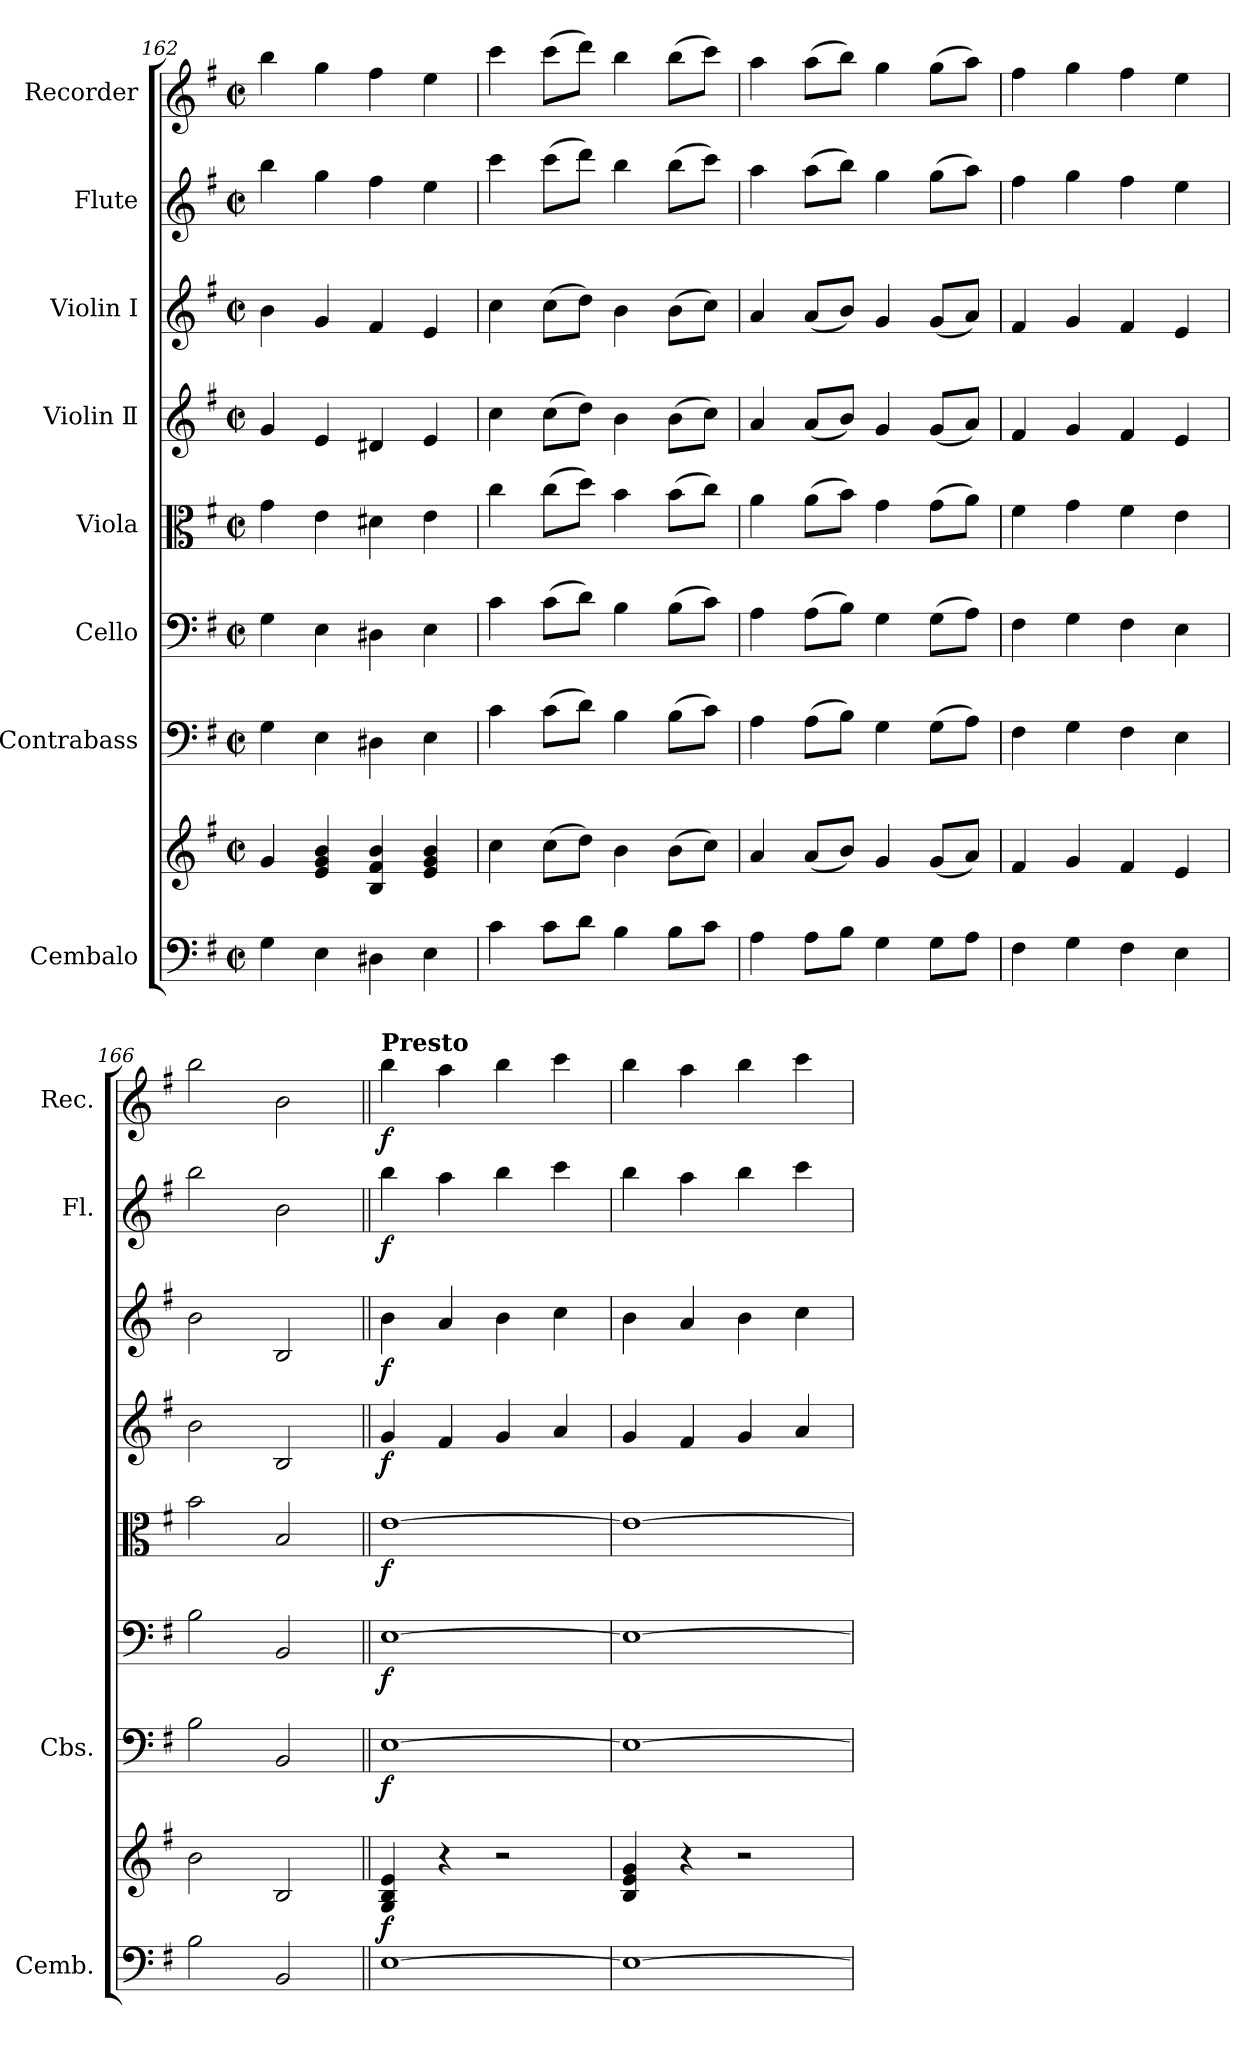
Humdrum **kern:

**kern	**kern	**dynam	**kern	**dynam	**kern	**dynam	**kern	**dynam	**kern	**dynam	**kern	**dynam	**kern	**dynam	**kern	**dynam
*part8	*part8	*part8	*part7	*part7	*part6	*part6	*part5	*part5	*part4	*part4	*part3	*part3	*part2	*part2	*part1	*part1
*staff9	*staff8	*staff8/9	*staff7	*staff7	*staff6	*staff6	*staff5	*staff5	*staff4	*staff4	*staff3	*staff3	*staff2	*staff2	*staff1	*staff1
*I"Cembalo	*	*	*I"Contrabass	*	*I"Cello	*	*I"Viola	*	*I"Violin Ⅱ	*	*I"Violin Ⅰ	*	*I"Flute	*	*I"Recorder	*
*I'Cemb.	*	*	*I'Cbs.	*	*	*	*	*	*	*	*	*	*I'Fl.	*	*I'Rec.	*
*clefF4	*clefG2	*	*clefF4	*	*clefF4	*	*clefC3	*	*clefG2	*	*clefG2	*	*clefG2	*	*clefG2	*
*	*	*	*ITrd7c12	*	*	*	*	*	*	*	*	*	*	*	*	*
*k[f#]	*k[f#]	*	*k[f#]	*	*k[f#]	*	*k[f#]	*	*k[f#]	*	*k[f#]	*	*k[f#]	*	*k[f#]	*
*M2/2	*M2/2	*	*M2/2	*	*M2/2	*	*M2/2	*	*M2/2	*	*M2/2	*	*M2/2	*	*M2/2	*
*met(c|)	*met(c|)	*	*met(c|)	*	*met(c|)	*	*met(c|)	*	*met(c|)	*	*met(c|)	*	*met(c|)	*	*met(c|)	*
=162	=162	=162	=162	=162	=162	=162	=162	=162	=162	=162	=162	=162	=162	=162	=162	=162
4G\	4g/	.	4GG\	.	4G\	.	4g\	.	4g/	.	4b\	.	4bb\	.	4bb\	.
4E\	4e/ 4g/ 4b/	.	4EE\	.	4E\	.	4e\	.	4e/	.	4g/	.	4gg\	.	4gg\	.
4D#X\	4B/ 4f#/ 4b/	.	4DD#X\	.	4D#X\	.	4d#X\	.	4d#X/	.	4f#/	.	4ff#\	.	4ff#\	.
4E\	4e/ 4g/ 4b/	.	4EE\	.	4E\	.	4e\	.	4e/	.	4e/	.	4ee\	.	4ee\	.
=163	=163	=163	=163	=163	=163	=163	=163	=163	=163	=163	=163	=163	=163	=163	=163	=163
4c\	4cc\	.	4C\	.	4c\	.	4cc\	.	4cc\	.	4cc\	.	4ccc\	.	4ccc\	.
8c\L	(>8cc\L	.	(>8C\L	.	(>8c\L	.	(>8cc\L	.	(>8cc\L	.	(>8cc\L	.	(>8ccc\L	.	(>8ccc\L	.
8d\J	8dd\J)	.	8D\J)	.	8d\J)	.	8dd\J)	.	8dd\J)	.	8dd\J)	.	8ddd\J)	.	8ddd\J)	.
4B\	4b\	.	4BB\	.	4B\	.	4b\	.	4b\	.	4b\	.	4bb\	.	4bb\	.
8B\L	(>8b\L	.	(>8BB\L	.	(>8B\L	.	(>8b\L	.	(>8b\L	.	(>8b\L	.	(>8bb\L	.	(>8bb\L	.
8c\J	8cc\J)	.	8C\J)	.	8c\J)	.	8cc\J)	.	8cc\J)	.	8cc\J)	.	8ccc\J)	.	8ccc\J)	.
=164	=164	=164	=164	=164	=164	=164	=164	=164	=164	=164	=164	=164	=164	=164	=164	=164
4A\	4a/	.	4AA\	.	4A\	.	4a\	.	4a/	.	4a/	.	4aa\	.	4aa\	.
8A\L	(<8a/L	.	(>8AA\L	.	(>8A\L	.	(>8a\L	.	(<8a/L	.	(<8a/L	.	(>8aa\L	.	(>8aa\L	.
8B\J	8b/J)	.	8BB\J)	.	8B\J)	.	8b\J)	.	8b/J)	.	8b/J)	.	8bb\J)	.	8bb\J)	.
4G\	4g/	.	4GG\	.	4G\	.	4g\	.	4g/	.	4g/	.	4gg\	.	4gg\	.
8G\L	(<8g/L	.	(>8GG\L	.	(>8G\L	.	(>8g\L	.	(<8g/L	.	(<8g/L	.	(>8gg\L	.	(>8gg\L	.
8A\J	8a/J)	.	8AA\J)	.	8A\J)	.	8a\J)	.	8a/J)	.	8a/J)	.	8aa\J)	.	8aa\J)	.
=165	=165	=165	=165	=165	=165	=165	=165	=165	=165	=165	=165	=165	=165	=165	=165	=165
4F#\	4f#/	.	4FF#\	.	4F#\	.	4f#\	.	4f#/	.	4f#/	.	4ff#\	.	4ff#\	.
4G\	4g/	.	4GG\	.	4G\	.	4g\	.	4g/	.	4g/	.	4gg\	.	4gg\	.
4F#\	4f#/	.	4FF#\	.	4F#\	.	4f#\	.	4f#/	.	4f#/	.	4ff#\	.	4ff#\	.
4E\	4e/	.	4EE\	.	4E\	.	4e\	.	4e/	.	4e/	.	4ee\	.	4ee\	.
=166	=166	=166	=166	=166	=166	=166	=166	=166	=166	=166	=166	=166	=166	=166	=166	=166
2B\	2b\	.	2BB\	.	2B\	.	2b\	.	2b\	.	2b\	.	2bb\	.	2bb\	.
2BB/	2B/	.	2BBB/	.	2BB/	.	2B/	.	2B/	.	2B/	.	2b\	.	2b\	.
=167||	=167||	=167||	=167||	=167||	=167||	=167||	=167||	=167||	=167||	=167||	=167||	=167||	=167||	=167||	=167||	=167||
!	!	!	!	!	!	!	!	!	!	!	!	!	!	!	!LO:TX:a:B:t=Presto	!
!	!	!LO:DY:b	!	!LO:DY:b	!	!LO:DY:b	!	!LO:DY:b	!	!LO:DY:b	!	!LO:DY:b	!	!LO:DY:b	!	!LO:DY:b
[1E	4G/ 4B/ 4e/	f	[1EE	f	[1E	f	[1e	f	4g/	f	4b\	f	4bb\	f	4bb\	f
.	4r	.	.	.	.	.	.	.	4f#/	.	4a/	.	4aa\	.	4aa\	.
.	2r	.	.	.	.	.	.	.	4g/	.	4b\	.	4bb\	.	4bb\	.
.	.	.	.	.	.	.	.	.	4a/	.	4cc\	.	4ccc\	.	4ccc\	.
=168	=168	=168	=168	=168	=168	=168	=168	=168	=168	=168	=168	=168	=168	=168	=168	=168
1E_	4B/ 4e/ 4g/	.	1EE_	.	1E_	.	1e_	.	4g/	.	4b\	.	4bb\	.	4bb\	.
.	4r	.	.	.	.	.	.	.	4f#/	.	4a/	.	4aa\	.	4aa\	.
.	2r	.	.	.	.	.	.	.	4g/	.	4b\	.	4bb\	.	4bb\	.
.	.	.	.	.	.	.	.	.	4a/	.	4cc\	.	4ccc\	.	4ccc\	.
=	=	=	=	=	=	=	=	=	=	=	=	=	=	=	=	=
*-	*-	*-	*-	*-	*-	*-	*-	*-	*-	*-	*-	*-	*-	*-	*-	*-
